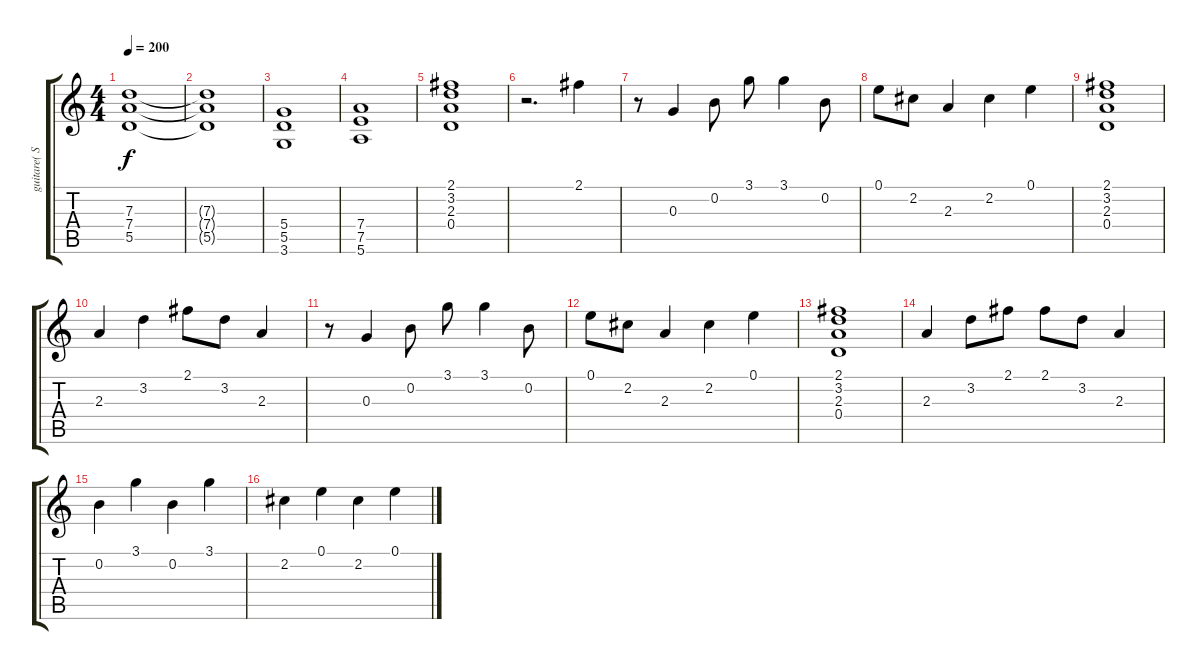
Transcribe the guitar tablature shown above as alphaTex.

\track ("guitare( Shaw Smash )" "guitare( S") {instrument distortionguitar}
\staff {score tabs}
\tuning (E4 B3 G3 D3 A2 E2) {hide}
\ts (4 4)
\tempo 200
\clef g2
\ks c
(7.3 7.4 5.5).1{dy f} |
(7.3{t} 7.4{t} 5.5{t}).1 |
(5.4 5.5 3.6).1 |
(7.4 7.5 5.6).1 |
(2.1 3.2 2.3 0.4).1{instrument electricguitarclean} |
r.2{d} 2.1.4 |
r.8 0.3.4 0.2.8 3.1.8 3.1.4 0.2.8 |
0.1.8 2.2.8 2.3.4 2.2.4 0.1.4 |
(2.1 3.2 2.3 0.4).1 |
2.3.4 3.2.4 2.1.8 3.2.8 2.3.4 |
r.8 0.3.4 0.2.8 3.1.8 3.1.4 0.2.8 |
0.1.8 2.2.8 2.3.4 2.2.4 0.1.4 |
(2.1 3.2 2.3 0.4).1 |
2.3.4 3.2.8 2.1.8 2.1.8 3.2.8 2.3.4 |
0.2.4 3.1.4 0.2.4 3.1.4 |
2.2.4 0.1.4 2.2.4 0.1.4
